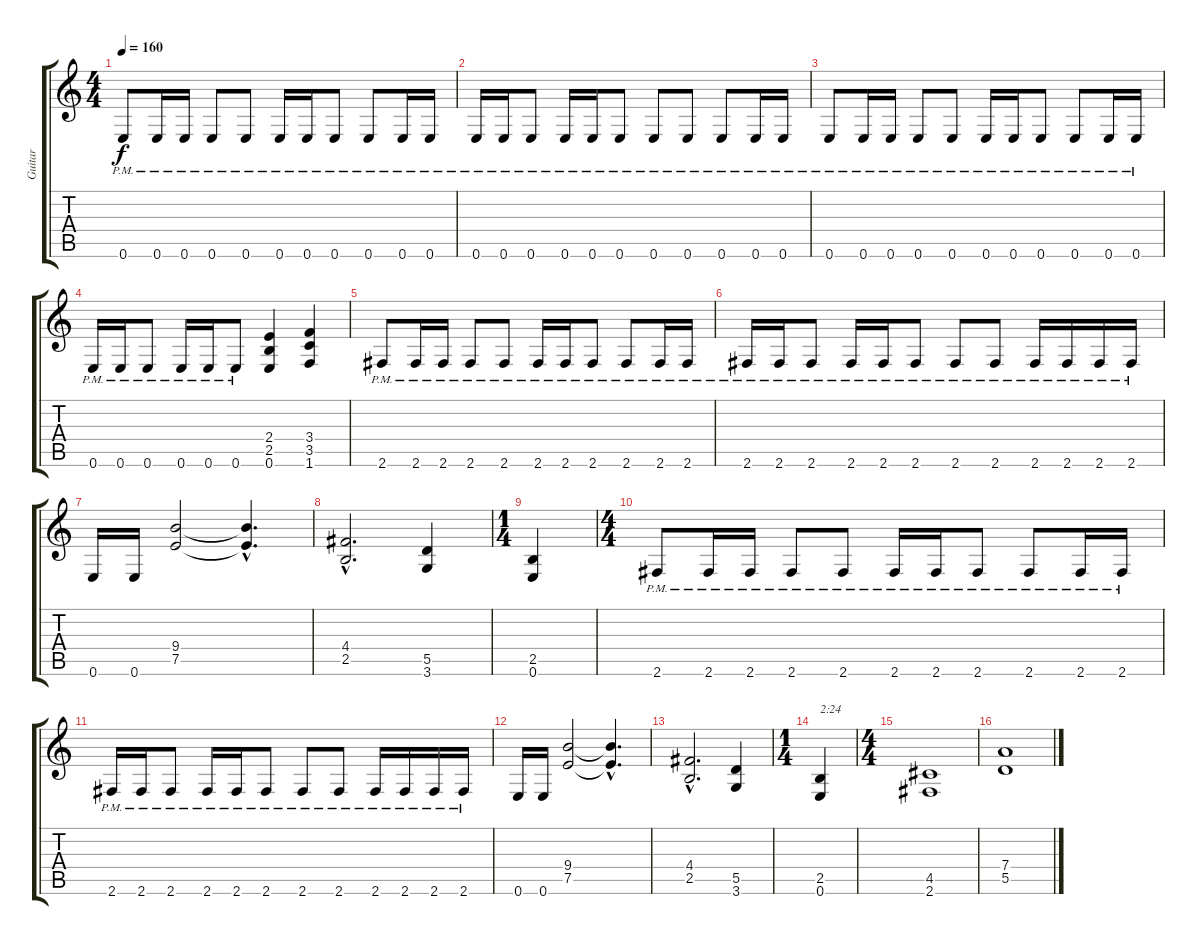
\track ("Guitar" "Guitar") {instrument distortionguitar}
\staff {score tabs}
\tuning (E4 B3 G3 D3 A2 E2) {hide}
\ts (4 4)
\tempo 160
\clef g2
\ks aminor
0.6{pm}.8{dy f instrument distortionguitar} 0.6{pm}.16 0.6{pm}.16 0.6{pm}.8 0.6{pm}.8 0.6{pm}.16 0.6{pm}.16 0.6{pm}.8 0.6{pm}.8 0.6{pm}.16 0.6{pm}.16 |
0.6{pm}.16 0.6{pm}.16 0.6{pm}.8 0.6{pm}.16 0.6{pm}.16 0.6{pm}.8 0.6{pm}.8 0.6{pm}.8 0.6{pm}.8 0.6{pm}.16 0.6{pm}.16 |
0.6{pm}.8 0.6{pm}.16 0.6{pm}.16 0.6{pm}.8 0.6{pm}.8 0.6{pm}.16 0.6{pm}.16 0.6{pm}.8 0.6{pm}.8 0.6{pm}.16 0.6{pm}.16 |
0.6{pm}.16 0.6{pm}.16 0.6{pm}.8 0.6{pm}.16 0.6{pm}.16 0.6{pm}.8 (2.4 2.5 0.6).4 (3.4 3.5 1.6).4 |
2.6{pm}.8 2.6{pm}.16 2.6{pm}.16 2.6{pm}.8 2.6{pm}.8 2.6{pm}.16 2.6{pm}.16 2.6{pm}.8 2.6{pm}.8 2.6{pm}.16 2.6{pm}.16 |
2.6{pm}.16 2.6{pm}.16 2.6{pm}.8 2.6{pm}.16 2.6{pm}.16 2.6{pm}.8 2.6{pm}.8 2.6{pm}.8 2.6{pm}.16 2.6{pm}.16 2.6{pm}.16 2.6{pm}.16 |
0.6.16 0.6.16 (9.4 7.5).2 (9.4{hac t} 7.5{hac t}).4{d} |
(4.4{hac} 2.5{hac}).2{d} (5.5 3.6).4 |
\ts (1 4)
(2.5 0.6).4 |
\ts (4 4)
2.6{pm}.8 2.6{pm}.16 2.6{pm}.16 2.6{pm}.8 2.6{pm}.8 2.6{pm}.16 2.6{pm}.16 2.6{pm}.8 2.6{pm}.8 2.6{pm}.16 2.6{pm}.16 |
2.6{pm}.16 2.6{pm}.16 2.6{pm}.8 2.6{pm}.16 2.6{pm}.16 2.6{pm}.8 2.6{pm}.8 2.6{pm}.8 2.6{pm}.16 2.6{pm}.16 2.6{pm}.16 2.6{pm}.16 |
0.6.16 0.6.16 (9.4 7.5).2 (9.4{hac t} 7.5{hac t}).4{d} |
(4.4{hac} 2.5{hac}).2{d} (5.5 3.6).4 |
\ts (1 4)
(2.5 0.6).4{txt "2:24"} |
\ts (4 4)
(4.5 2.6).1 |
(7.4 5.5).1
